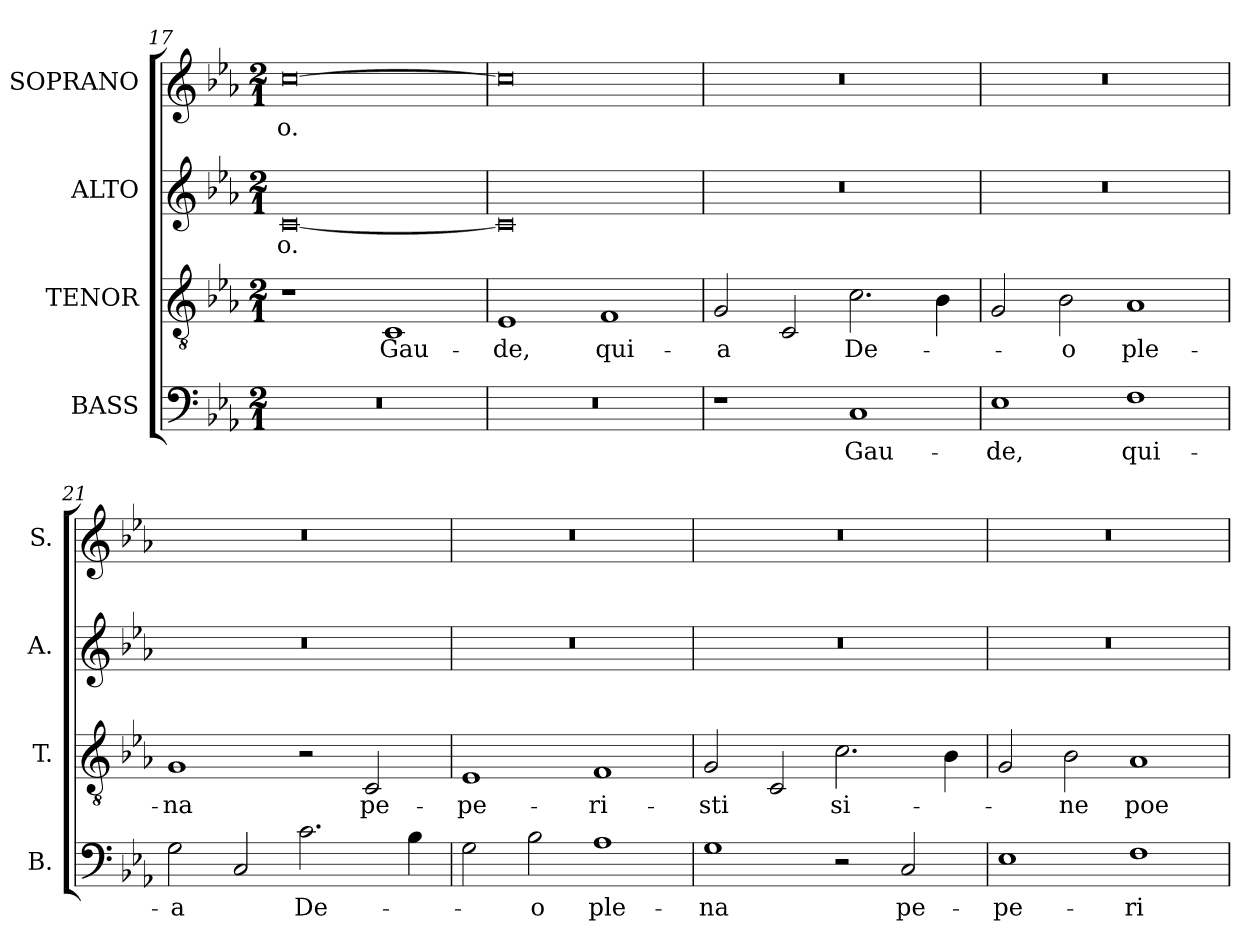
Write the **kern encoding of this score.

**kern	**text	**kern	**text	**kern	**text	**kern	**text
*part4	*part4	*part3	*part3	*part2	*part2	*part1	*part1
*staff4	*staff4	*staff3	*staff3	*staff2	*staff2	*staff1	*staff1
*I"BASS	*	*I"TENOR	*	*I"ALTO	*	*I"SOPRANO	*
*I'B.	*	*I'T.	*	*I'A.	*	*I'S.	*
!!LO:LB:g=z
*clefF4	*	*clefGv2	*	*clefG2	*	*clefG2	*
*	*	*ITrd7c12	*	*	*	*	*
*k[b-e-a-]	*	*k[b-e-a-]	*	*k[b-e-a-]	*	*k[b-e-a-]	*
*E-:	*	*E-:	*	*E-:	*	*E-:	*
*M2/1	*	*M2/1	*	*M2/1	*	*M2/1	*
=17	=17	=17	=17	=17	=17	=17	=17
!LO:N:vis=1	!	!	!	!	!	!	!
!	!	!	!	!	!LO:LY:b:color=#000000	!	!
!	!	!	!	!	!	!	!LO:LY:b:color=#000000
0r	.	1r	.	[0ci	-o.	[0cci	-o.
!	!	!	!LO:LY:b:color=#000000	!	!	!	!
.	.	1CCi	Gau-	.	.	.	.
=18	=18	=18	=18	=18	=18	=18	=18
!LO:N:vis=1	!	!	!	!	!	!	!
!	!	!	!LO:LY:b:color=#000000	!	!	!	!
0r	.	1EE-i	-de,	0ci]	.	0cci]	.
!	!	!	!LO:LY:b:color=#000000	!	!	!	!
.	.	1FFi	qui-	.	.	.	.
=19	=19	=19	=19	=19	=19	=19	=19
!	!	!	!LO:LY:b:color=#000000	!LO:N:vis=1	!	!LO:N:vis=1	!
1r	.	2GGi/	-a	0r	.	0r	.
.	.	2CCi/	.	.	.	.	.
!	!LO:LY:b:color=#000000	!	!	!	!	!	!
!	!	!	!LO:LY:b:color=#000000	!	!	!	!
1Ci	Gau-	2.Ci\	De-	.	.	.	.
.	.	4BB-i\	.	.	.	.	.
=20	=20	=20	=20	=20	=20	=20	=20
!	!LO:LY:b:color=#000000	!	!	!LO:N:vis=1	!	!LO:N:vis=1	!
1E-i	-de,	2GGi/	.	0r	.	0r	.
!	!	!	!LO:LY:b:color=#000000	!	!	!	!
.	.	2BB-i\	-o	.	.	.	.
!	!LO:LY:b:color=#000000	!	!	!	!	!	!
!	!	!	!LO:LY:b:color=#000000	!	!	!	!
1Fi	qui-	1AA-i	ple-	.	.	.	.
=21	=21	=21	=21	=21	=21	=21	=21
!	!LO:LY:b:color=#000000	!	!	!	!	!	!
!	!	!	!LO:LY:b:color=#000000	!LO:N:vis=1	!	!LO:N:vis=1	!
2Gi\	-a	1GGi	-na	0r	.	0r	.
2Ci/	.	.	.	.	.	.	.
!	!LO:LY:b:color=#000000	!	!	!	!	!	!
2.ci\	De-	2r	.	.	.	.	.
!	!	!	!LO:LY:b:color=#000000	!	!	!	!
.	.	2CCi/	pe-	.	.	.	.
4B-i\	.	.	.	.	.	.	.
=22	=22	=22	=22	=22	=22	=22	=22
!	!	!	!LO:LY:b:color=#000000	!LO:N:vis=1	!	!LO:N:vis=1	!
2Gi\	.	1EE-i	-pe-	0r	.	0r	.
!	!LO:LY:b:color=#000000	!	!	!	!	!	!
2B-i\	-o	.	.	.	.	.	.
!	!LO:LY:b:color=#000000	!	!	!	!	!	!
!	!	!	!LO:LY:b:color=#000000	!	!	!	!
1A-i	ple-	1FFi	-ri-	.	.	.	.
=23	=23	=23	=23	=23	=23	=23	=23
!	!LO:LY:b:color=#000000	!	!	!	!	!	!
!	!	!	!LO:LY:b:color=#000000	!LO:N:vis=1	!	!LO:N:vis=1	!
1Gi	-na	2GGi/	-sti	0r	.	0r	.
.	.	2CCi/	.	.	.	.	.
!	!	!	!LO:LY:b:color=#000000	!	!	!	!
2r	.	2.Ci\	si-	.	.	.	.
!	!LO:LY:b:color=#000000	!	!	!	!	!	!
2Ci/	pe-	.	.	.	.	.	.
.	.	4BB-i\	.	.	.	.	.
=24	=24	=24	=24	=24	=24	=24	=24
!	!LO:LY:b:color=#000000	!	!	!LO:N:vis=1	!	!LO:N:vis=1	!
1E-i	-pe-	2GGi/	.	0r	.	0r	.
!	!	!	!LO:LY:b:color=#000000	!	!	!	!
.	.	2BB-i\	-ne	.	.	.	.
!	!LO:LY:b:color=#000000	!	!	!	!	!	!
!	!	!	!LO:LY:b:color=#000000	!	!	!	!
1Fi	-ri-	1AA-i	poe-	.	.	.	.
=	=	=	=	=	=	=	=
*-	*-	*-	*-	*-	*-	*-	*-
